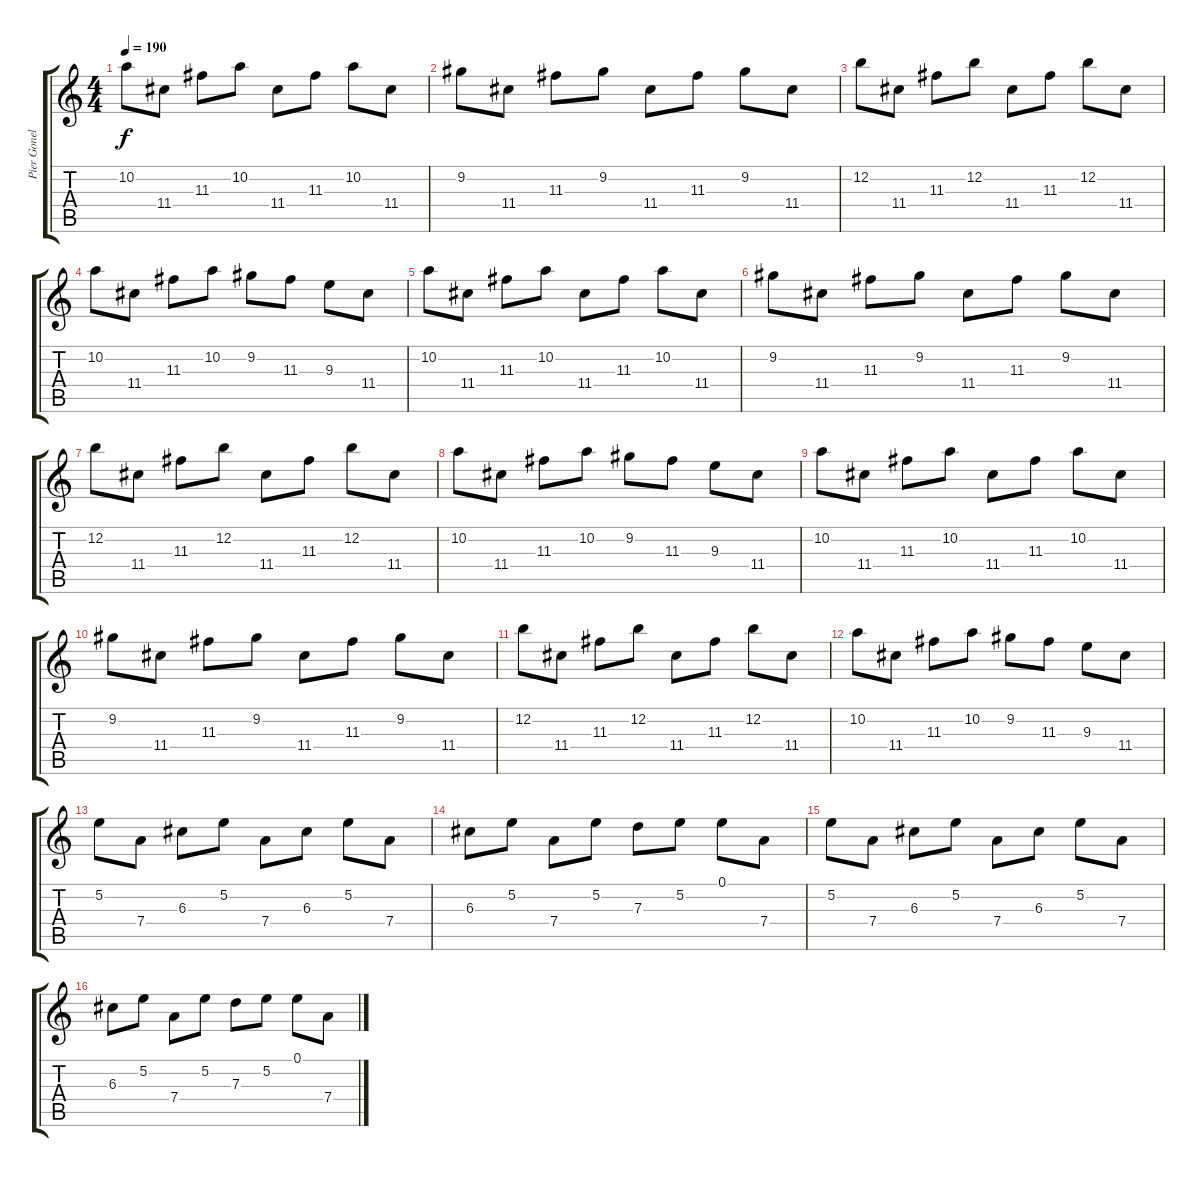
\track ("Pier Gonella guitar 1" "Pier Gonel") {instrument overdrivenguitar}
\staff {score tabs}
\tuning (E4 B3 G3 D3 A2 E2) {hide}
\ts (4 4)
\tempo 190
\clef g2
\ks c
10.2.8{dy f} 11.4.8 11.3.8 10.2.8 11.4.8 11.3.8 10.2.8 11.4.8 |
9.2.8 11.4.8 11.3.8 9.2.8 11.4.8 11.3.8 9.2.8 11.4.8 |
12.2.8 11.4.8 11.3.8 12.2.8 11.4.8 11.3.8 12.2.8 11.4.8 |
10.2.8 11.4.8 11.3.8 10.2.8 9.2.8 11.3.8 9.3.8 11.4.8 |
10.2.8 11.4.8 11.3.8 10.2.8 11.4.8 11.3.8 10.2.8 11.4.8 |
9.2.8 11.4.8 11.3.8 9.2.8 11.4.8 11.3.8 9.2.8 11.4.8 |
12.2.8 11.4.8 11.3.8 12.2.8 11.4.8 11.3.8 12.2.8 11.4.8 |
10.2.8 11.4.8 11.3.8 10.2.8 9.2.8 11.3.8 9.3.8 11.4.8 |
10.2.8 11.4.8 11.3.8 10.2.8 11.4.8 11.3.8 10.2.8 11.4.8 |
9.2.8 11.4.8 11.3.8 9.2.8 11.4.8 11.3.8 9.2.8 11.4.8 |
12.2.8 11.4.8 11.3.8 12.2.8 11.4.8 11.3.8 12.2.8 11.4.8 |
10.2.8 11.4.8 11.3.8 10.2.8 9.2.8 11.3.8 9.3.8 11.4.8 |
5.2.8 7.4.8 6.3.8 5.2.8 7.4.8 6.3.8 5.2.8 7.4.8 |
6.3.8 5.2.8 7.4.8 5.2.8 7.3.8 5.2.8 0.1.8 7.4.8 |
5.2.8 7.4.8 6.3.8 5.2.8 7.4.8 6.3.8 5.2.8 7.4.8 |
6.3.8 5.2.8 7.4.8 5.2.8 7.3.8 5.2.8 0.1.8 7.4.8
